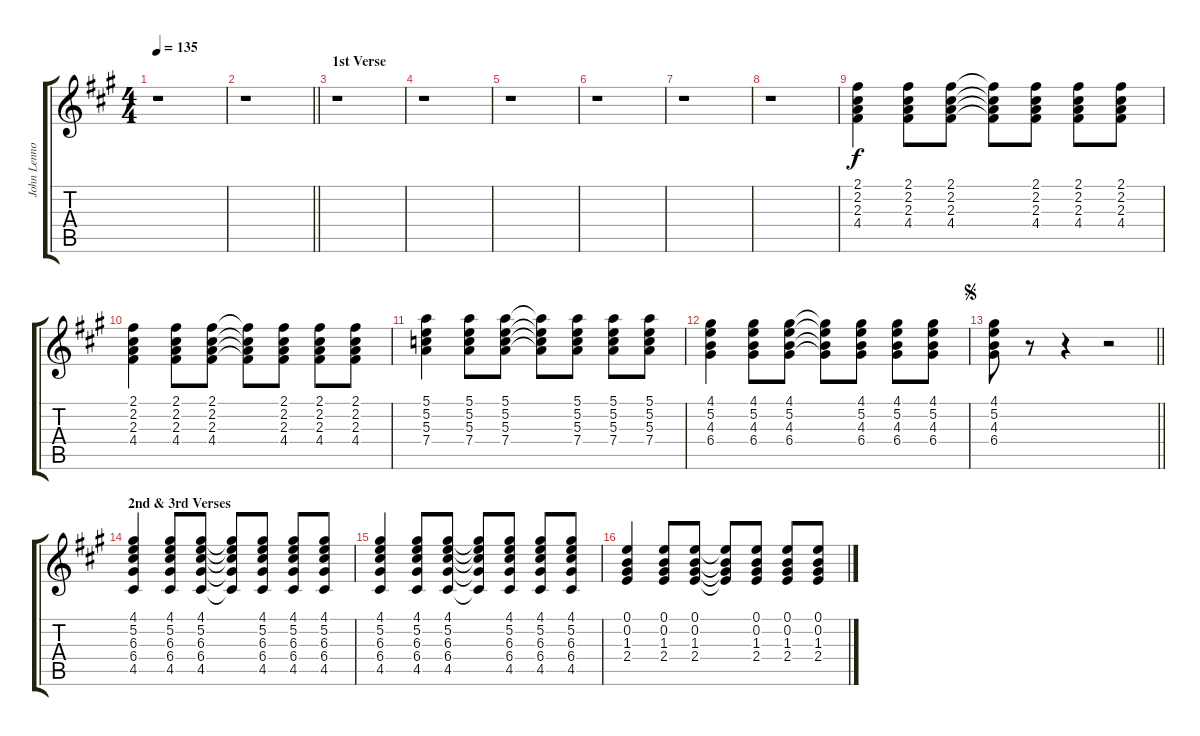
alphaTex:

\track ("John Lennon - Guitar I" "John Lenno") {instrument acousticguitarsteel}
\staff {score tabs}
\tuning (E4 B3 G3 D3 A2 E2) {hide}
\ts (4 4)
\tempo 135
\clef g2
\ks a
r.1{dy f instrument acousticguitarsteel} |
\barLineRight lightlight
r.1 |
\section ("" "1st Verse")
r.1 |
r.1 |
r.1 |
r.1 |
r.1 |
r.1 |
(2.1 2.2 2.3 4.4).4 (2.1 2.2 2.3 4.4).8 (2.1 2.2 2.3 4.4).8 (2.1{t} 2.2{t} 2.3{t} 4.4{t}).8 (2.1 2.2 2.3 4.4).8 (2.1 2.2 2.3 4.4).8 (2.1 2.2 2.3 4.4).8 |
(2.1 2.2 2.3 4.4).4 (2.1 2.2 2.3 4.4).8 (2.1 2.2 2.3 4.4).8 (2.1{t} 2.2{t} 2.3{t} 4.4{t}).8 (2.1 2.2 2.3 4.4).8 (2.1 2.2 2.3 4.4).8 (2.1 2.2 2.3 4.4).8 |
(5.1 5.2 5.3 7.4).4 (5.1 5.2 5.3 7.4).8 (5.1 5.2 5.3 7.4).8 (5.1{t} 5.2{t} 5.3{t} 7.4{t}).8 (5.1 5.2 5.3 7.4).8 (5.1 5.2 5.3 7.4).8 (5.1 5.2 5.3 7.4).8 |
(4.1 5.2 4.3 6.4).4 (4.1 5.2 4.3 6.4).8 (4.1 5.2 4.3 6.4).8 (4.1{t} 5.2{t} 4.3{t} 6.4{t}).8 (4.1 5.2 4.3 6.4).8 (4.1 5.2 4.3 6.4).8 (4.1 5.2 4.3 6.4).8 |
\jump segno
\barLineRight lightlight
(4.1 5.2 4.3 6.4).8 r.8 r.4 r.2 |
\section ("" "2nd & 3rd Verses")
(4.1 5.2 6.3 6.4 4.5).4 (4.1 5.2 6.3 6.4 4.5).8 (4.1 5.2 6.3 6.4 4.5).8 (4.1{t} 5.2{t} 6.3{t} 6.4{t} 4.5{t}).8 (4.1 5.2 6.3 6.4 4.5).8 (4.1 5.2 6.3 6.4 4.5).8 (4.1 5.2 6.3 6.4 4.5).8 |
(4.1 5.2 6.3 6.4 4.5).4 (4.1 5.2 6.3 6.4 4.5).8 (4.1 5.2 6.3 6.4 4.5).8 (4.1{t} 5.2{t} 6.3{t} 6.4{t} 4.5{t}).8 (4.1 5.2 6.3 6.4 4.5).8 (4.1 5.2 6.3 6.4 4.5).8 (4.1 5.2 6.3 6.4 4.5).8 |
(0.1 0.2 1.3 2.4).4 (0.1 0.2 1.3 2.4).8 (0.1 0.2 1.3 2.4).8 (0.1{t} 0.2{t} 1.3{t} 2.4{t}).8 (0.1 0.2 1.3 2.4).8 (0.1 0.2 1.3 2.4).8 (0.1 0.2 1.3 2.4).8
